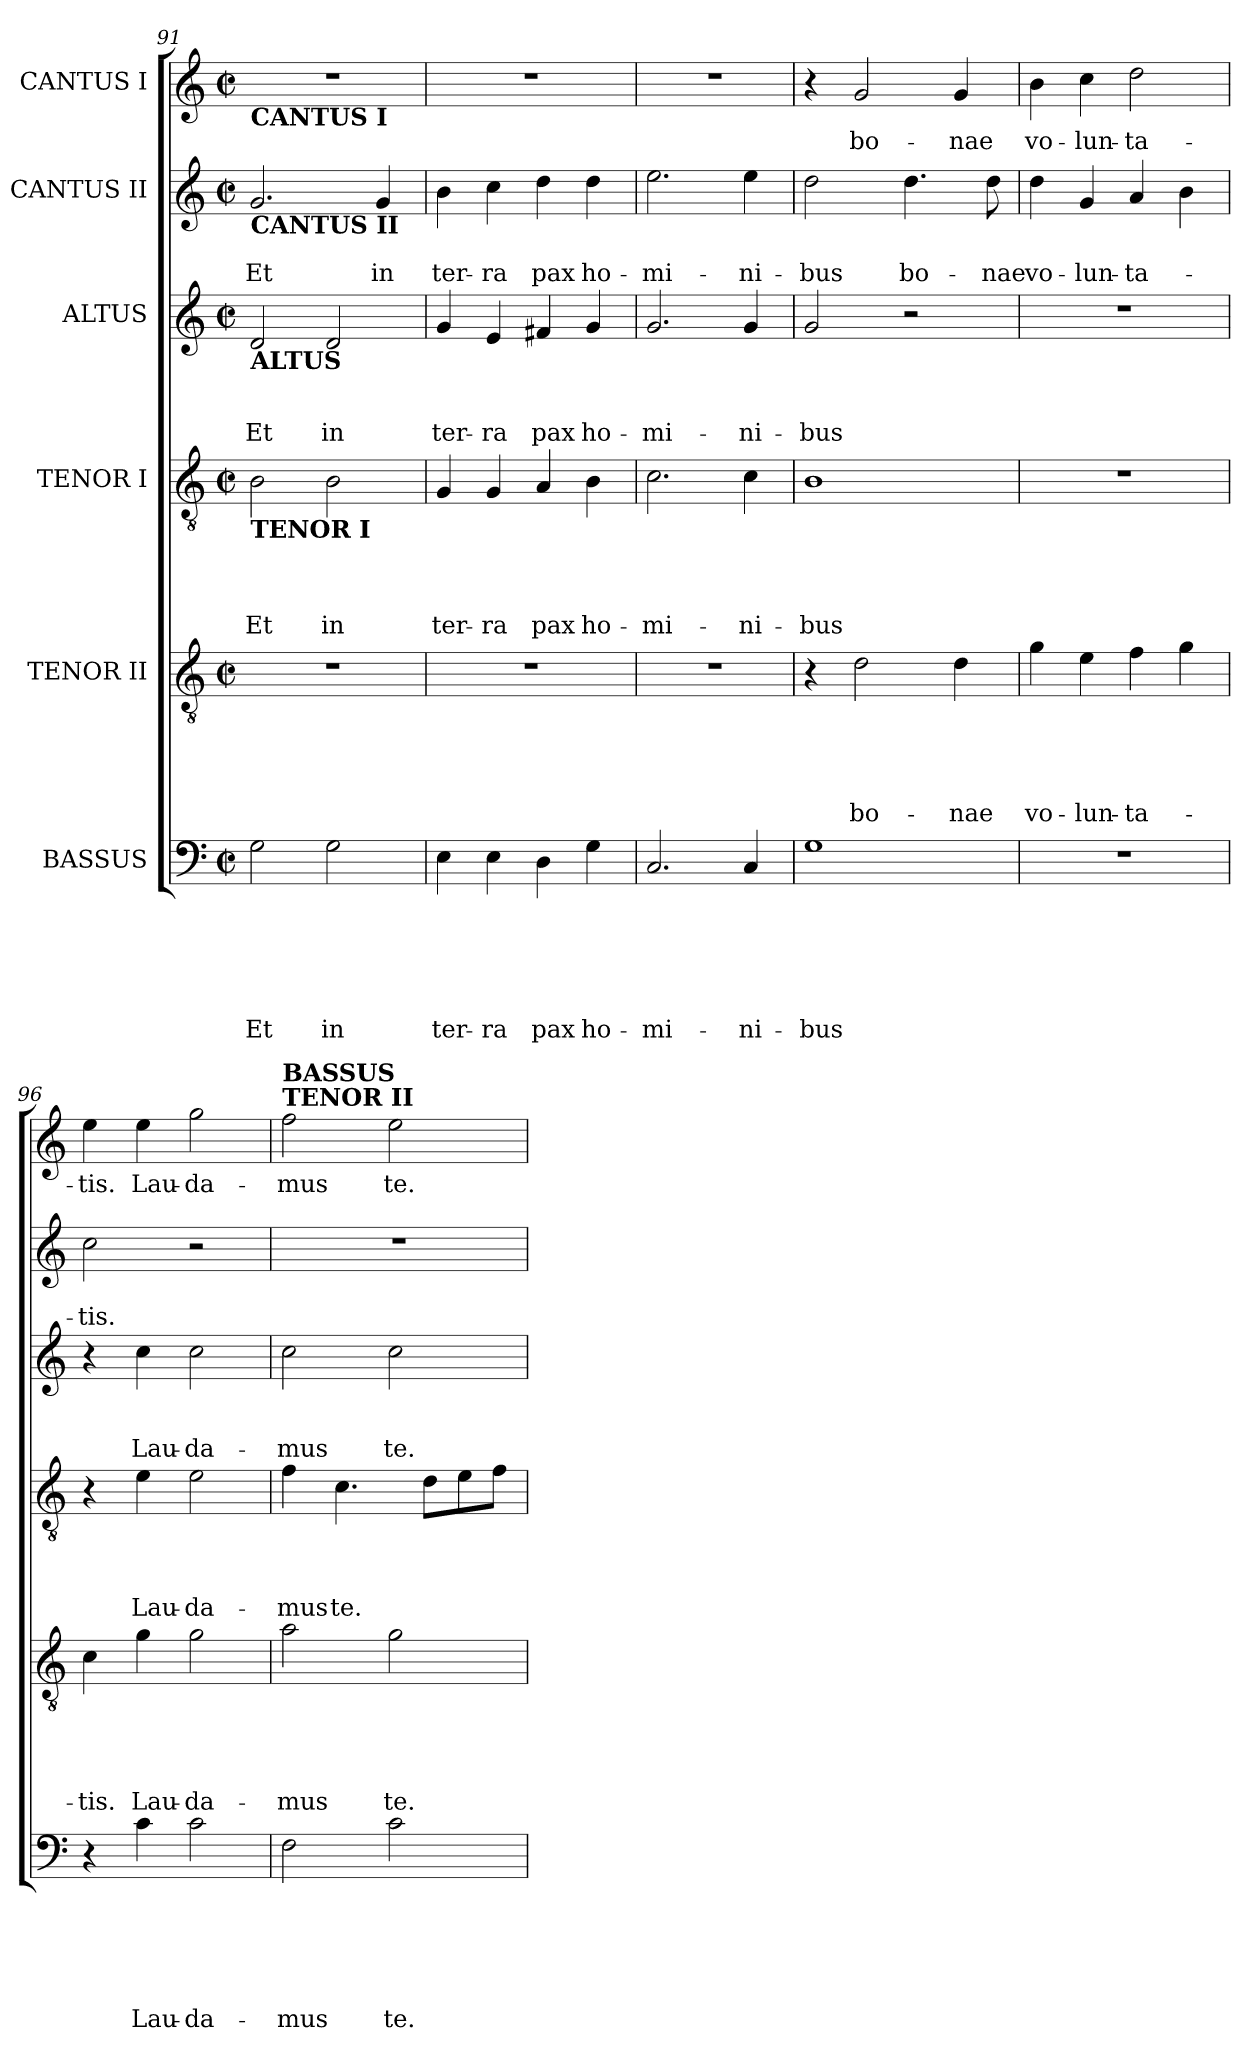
**kern	**text	**text	**text	**text	**text	**text	**kern	**text	**text	**text	**text	**text	**kern	**text	**text	**text	**text	**kern	**text	**text	**text	**kern	**text	**text	**kern	**text
*part6	*part6	*part6	*part6	*part6	*part6	*part6	*part5	*part5	*part5	*part5	*part5	*part5	*part4	*part4	*part4	*part4	*part4	*part3	*part3	*part3	*part3	*part2	*part2	*part2	*part1	*part1
*staff6	*staff6	*staff6	*staff6	*staff6	*staff6	*staff6	*staff5	*staff5	*staff5	*staff5	*staff5	*staff5	*staff4	*staff4	*staff4	*staff4	*staff4	*staff3	*staff3	*staff3	*staff3	*staff2	*staff2	*staff2	*staff1	*staff1
*I"BASSUS	*	*	*	*	*	*	*I"TENOR II	*	*	*	*	*	*I"TENOR I	*	*	*	*	*I"ALTUS	*	*	*	*I"CANTUS II	*	*	*I"CANTUS I	*
!!LO:LB:g=z
*clefF4	*	*	*	*	*	*	*clefGv2	*	*	*	*	*	*clefGv2	*	*	*	*	*clefG2	*	*	*	*clefG2	*	*	*clefG2	*
*k[]	*	*	*	*	*	*	*k[]	*	*	*	*	*	*k[]	*	*	*	*	*k[]	*	*	*	*k[]	*	*	*k[]	*
*C:	*	*	*	*	*	*	*C:	*	*	*	*	*	*C:	*	*	*	*	*C:	*	*	*	*C:	*	*	*C:	*
*M2/2	*	*	*	*	*	*	*M2/2	*	*	*	*	*	*M2/2	*	*	*	*	*M2/2	*	*	*	*M2/2	*	*	*M2/2	*
*met(c|)	*	*	*	*	*	*	*met(c|)	*	*	*	*	*	*met(c|)	*	*	*	*	*met(c|)	*	*	*	*met(c|)	*	*	*met(c|)	*
=91X1	=91X1	=91X1	=91X1	=91X1	=91X1	=91X1	=91X1	=91X1	=91X1	=91X1	=91X1	=91X1	=91X1	=91X1	=91X1	=91X1	=91X1	=91X1	=91X1	=91X1	=91X1	=91X1	=91X1	=91X1	=91X1	=91X1
!	!	!	!	!	!	!	!	!	!	!	!	!	!	!	!	!	!	!	!	!	!	!	!	!	!LO:TX:b:B:t=CANTUS I	!
!	!	!	!	!	!	!	!	!	!	!	!	!	!	!	!	!	!	!	!	!	!	!LO:TX:b:B:t=CANTUS II	!	!	!	!
!	!	!	!	!	!	!	!	!	!	!	!	!	!	!	!	!	!	!LO:TX:b:B:t=ALTUS	!	!	!	!	!	!	!	!
!	!	!	!	!	!	!	!	!	!	!	!	!	!LO:TX:b:B:t=TENOR I	!	!	!	!	!	!	!	!	!	!	!	!	!
2G\	.	.	.	.	.	Et	1r	.	.	.	.	.	2B\	.	.	.	Et	2d/	.	.	Et	2.g/	.	Et	1r	.
2G\	.	.	.	.	.	in	.	.	.	.	.	.	2B\	.	.	.	in	2d/	.	.	in	.	.	.	.	.
.	.	.	.	.	.	.	.	.	.	.	.	.	.	.	.	.	.	.	.	.	.	4g/	.	in	.	.
=92	=92	=92	=92	=92	=92	=92	=92	=92	=92	=92	=92	=92	=92	=92	=92	=92	=92	=92	=92	=92	=92	=92	=92	=92	=92	=92
4E\	.	.	.	.	.	ter-	1r	.	.	.	.	.	4G/	.	.	.	ter-	4g/	.	.	ter-	4b\	.	ter-	1r	.
4E\	.	.	.	.	.	-ra	.	.	.	.	.	.	4G/	.	.	.	-ra	4e/	.	.	-ra	4cc\	.	-ra	.	.
4D\	.	.	.	.	.	pax	.	.	.	.	.	.	4A/	.	.	.	pax	4f#X/	.	.	pax	4dd\	.	pax	.	.
4G\	.	.	.	.	.	ho-	.	.	.	.	.	.	4B\	.	.	.	ho-	4g/	.	.	ho-	4dd\	.	ho-	.	.
=93	=93	=93	=93	=93	=93	=93	=93	=93	=93	=93	=93	=93	=93	=93	=93	=93	=93	=93	=93	=93	=93	=93	=93	=93	=93	=93
2.C/	.	.	.	.	.	-mi-	1r	.	.	.	.	.	2.c\	.	.	.	-mi-	2.g/	.	.	-mi-	2.ee\	.	-mi-	1r	.
4C/	.	.	.	.	.	-ni-	.	.	.	.	.	.	4c\	.	.	.	-ni-	4g/	.	.	-ni-	4ee\	.	-ni-	.	.
=94	=94	=94	=94	=94	=94	=94	=94	=94	=94	=94	=94	=94	=94	=94	=94	=94	=94	=94	=94	=94	=94	=94	=94	=94	=94	=94
1G	.	.	.	.	.	-bus	4r	.	.	.	.	.	1B	.	.	.	-bus	2g/	.	.	-bus	2dd\	.	-bus	4r	.
.	.	.	.	.	.	.	2d\	.	.	.	.	bo-	.	.	.	.	.	.	.	.	.	.	.	.	2g/	bo-
.	.	.	.	.	.	.	.	.	.	.	.	.	.	.	.	.	.	2r	.	.	.	4.dd\	.	bo-	.	.
.	.	.	.	.	.	.	4d\	.	.	.	.	-nae	.	.	.	.	.	.	.	.	.	.	.	.	4g/	-nae
.	.	.	.	.	.	.	.	.	.	.	.	.	.	.	.	.	.	.	.	.	.	8dd\	.	-nae	.	.
=95	=95	=95	=95	=95	=95	=95	=95	=95	=95	=95	=95	=95	=95	=95	=95	=95	=95	=95	=95	=95	=95	=95	=95	=95	=95	=95
1r	.	.	.	.	.	.	4g\	.	.	.	.	vo-	1r	.	.	.	.	1r	.	.	.	4dd\	.	vo-	4b\	vo-
.	.	.	.	.	.	.	4e\	.	.	.	.	-lun-	.	.	.	.	.	.	.	.	.	4g/	.	-lun-	4cc\	-lun-
.	.	.	.	.	.	.	4f\	.	.	.	.	-ta-	.	.	.	.	.	.	.	.	.	4a/	.	-ta-	2dd\	-ta-
.	.	.	.	.	.	.	4g\	.	.	.	.	.	.	.	.	.	.	.	.	.	.	4b\	.	.	.	.
=96	=96	=96	=96	=96	=96	=96	=96	=96	=96	=96	=96	=96	=96	=96	=96	=96	=96	=96	=96	=96	=96	=96	=96	=96	=96	=96
4r	.	.	.	.	.	.	4c\	.	.	.	.	-tis.	4r	.	.	.	.	4r	.	.	.	2cc\	.	-tis.	4ee\	-tis.
4c\	.	.	.	.	.	Lau-	4g\	.	.	.	.	Lau-	4e\	.	.	.	Lau-	4cc\	.	.	Lau-	.	.	.	4ee\	Lau-
2c\	.	.	.	.	.	-da-	2g\	.	.	.	.	-da-	2e\	.	.	.	-da-	2cc\	.	.	-da-	2r	.	.	2gg\	-da-
!!LO:LB:g=z
=97	=97	=97	=97	=97	=97	=97	=97	=97	=97	=97	=97	=97	=97	=97	=97	=97	=97	=97	=97	=97	=97	=97	=97	=97	=97	=97
!	!	!	!	!	!	!	!	!	!	!	!	!	!	!	!	!	!	!	!	!	!	!	!	!	!LO:TX:a:B:t=TENOR II	!
!	!	!	!	!	!	!	!	!	!	!	!	!	!	!	!	!	!	!	!	!	!	!	!	!	!LO:TX:a:B:t=BASSUS	!
2F\	.	.	.	.	.	-mus	2a\	.	.	.	.	-mus	4f\	.	.	.	-mus	2cc\	.	.	-mus	1r	.	.	2ff\	-mus
.	.	.	.	.	.	.	.	.	.	.	.	.	4.c\	.	.	.	te.	.	.	.	.	.	.	.	.	.
2c\	.	.	.	.	.	te.	2g\	.	.	.	.	te.	.	.	.	.	.	2cc\	.	.	te.	.	.	.	2ee\	te.
.	.	.	.	.	.	.	.	.	.	.	.	.	8d\L	.	.	.	.	.	.	.	.	.	.	.	.	.
.	.	.	.	.	.	.	.	.	.	.	.	.	8e\	.	.	.	.	.	.	.	.	.	.	.	.	.
.	.	.	.	.	.	.	.	.	.	.	.	.	8f\J	.	.	.	.	.	.	.	.	.	.	.	.	.
=	=	=	=	=	=	=	=	=	=	=	=	=	=	=	=	=	=	=	=	=	=	=	=	=	=	=
*-	*-	*-	*-	*-	*-	*-	*-	*-	*-	*-	*-	*-	*-	*-	*-	*-	*-	*-	*-	*-	*-	*-	*-	*-	*-	*-
